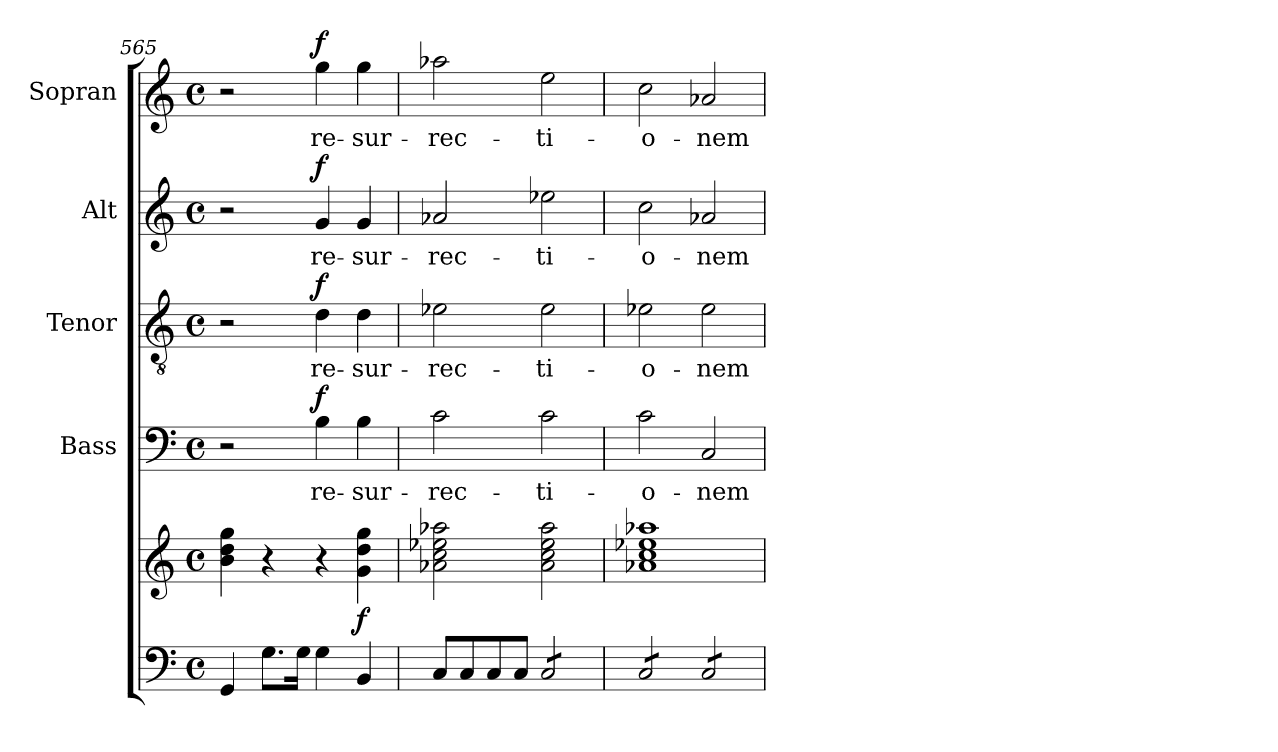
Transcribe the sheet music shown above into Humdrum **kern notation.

**kern	**kern	**dynam	**kern	**text	**dynam	**kern	**text	**dynam	**kern	**text	**dynam	**kern	**text	**dynam
*part5	*part5	*part5	*part4	*part4	*part4	*part3	*part3	*part3	*part2	*part2	*part2	*part1	*part1	*part1
*staff6	*staff5	*staff5/6	*staff4	*staff4	*staff4	*staff3	*staff3	*staff3	*staff2	*staff2	*staff2	*staff1	*staff1	*staff1
*	*	*	*I"Bass	*	*	*I"Tenor	*	*	*I"Alt	*	*	*I"Sopran	*	*
*	*	*	*I'B.	*	*	*I'T.	*	*	*I'A.	*	*	*I'S.	*	*
*clefF4	*clefG2	*	*clefF4	*	*	*clefGv2	*	*	*clefG2	*	*	*clefG2	*	*
*k[]	*k[]	*	*k[]	*	*	*k[]	*	*	*k[]	*	*	*k[]	*	*
*C:	*C:	*	*C:	*	*	*C:	*	*	*C:	*	*	*C:	*	*
*M4/4	*M4/4	*	*M4/4	*	*	*M4/4	*	*	*M4/4	*	*	*M4/4	*	*
*met(c)	*met(c)	*	*met(c)	*	*	*met(c)	*	*	*met(c)	*	*	*met(c)	*	*
=565	=565	=565	=565	=565	=565	=565	=565	=565	=565	=565	=565	=565	=565	=565
4GG/	4b\ 4dd\ 4gg\	.	2r	.	.	2r	.	.	2r	.	.	2r	.	.
8.G\L	4r	.	.	.	.	.	.	.	.	.	.	.	.	.
16G\Jk	.	.	.	.	.	.	.	.	.	.	.	.	.	.
!	!	!	!	!LO:LY:b	!LO:DY:a	!	!LO:LY:b	!LO:DY:a	!	!LO:LY:b	!LO:DY:a	!	!LO:LY:b	!LO:DY:a
4G\	4r	.	4B\	re-	f	4d\	re-	f	4g/	re-	f	4gg\	re-	f
!	!	!LO:DY:b	!	!LO:LY:b	!	!	!LO:LY:b	!	!	!LO:LY:b	!	!	!LO:LY:b	!
4BB/	4g\ 4dd\ 4gg\	f	4B\	-sur-	.	4d\	-sur-	.	4g/	-sur-	.	4gg\	-sur-	.
=566	=566	=566	=566	=566	=566	=566	=566	=566	=566	=566	=566	=566	=566	=566
!	!	!	!	!LO:LY:b	!	!	!LO:LY:b	!	!	!LO:LY:b	!	!	!LO:LY:b	!
8C/L	2a-X\ 2cc\ 2ee-X\ 2aa-X\	.	2c\	-rec-	.	2e-X\	-rec-	.	2a-X/	-rec-	.	2aa-X\	-rec-	.
8C/	.	.	.	.	.	.	.	.	.	.	.	.	.	.
8C/	.	.	.	.	.	.	.	.	.	.	.	.	.	.
8C/J	.	.	.	.	.	.	.	.	.	.	.	.	.	.
!	!	!	!	!LO:LY:b	!	!	!LO:LY:b	!	!	!LO:LY:b	!	!	!LO:LY:b	!
*tremolo	*	*	*	*	*	*	*	*	*	*	*	*	*	*
8C/L	2a-\ 2cc\ 2ee-\ 2aa-\	.	2c\	-ti-	.	2e-\	-ti-	.	2ee-X\	-ti-	.	2ee\	-ti-	.
8C/	.	.	.	.	.	.	.	.	.	.	.	.	.	.
8C/	.	.	.	.	.	.	.	.	.	.	.	.	.	.
8C/J	.	.	.	.	.	.	.	.	.	.	.	.	.	.
=567	=567	=567	=567	=567	=567	=567	=567	=567	=567	=567	=567	=567	=567	=567
!	!	!	!	!LO:LY:b	!	!	!LO:LY:b	!	!	!LO:LY:b	!	!	!LO:LY:b	!
8C/L	1a-X 1cc 1ee-X 1aa-X	.	2c\	-o-	.	2e-X\	-o-	.	2cc\	-o-	.	2cc\	-o-	.
8C/	.	.	.	.	.	.	.	.	.	.	.	.	.	.
8C/	.	.	.	.	.	.	.	.	.	.	.	.	.	.
8C/J	.	.	.	.	.	.	.	.	.	.	.	.	.	.
!	!	!	!	!LO:LY:b	!	!	!LO:LY:b	!	!	!LO:LY:b	!	!	!LO:LY:b	!
8C/L	.	.	2C/	-nem	.	2e-\	-nem	.	2a-X/	-nem	.	2a-X/	-nem	.
8C/	.	.	.	.	.	.	.	.	.	.	.	.	.	.
8C/	.	.	.	.	.	.	.	.	.	.	.	.	.	.
8C/J	.	.	.	.	.	.	.	.	.	.	.	.	.	.
*Xtremolo	*	*	*	*	*	*	*	*	*	*	*	*	*	*
=	=	=	=	=	=	=	=	=	=	=	=	=	=	=
*-	*-	*-	*-	*-	*-	*-	*-	*-	*-	*-	*-	*-	*-	*-
